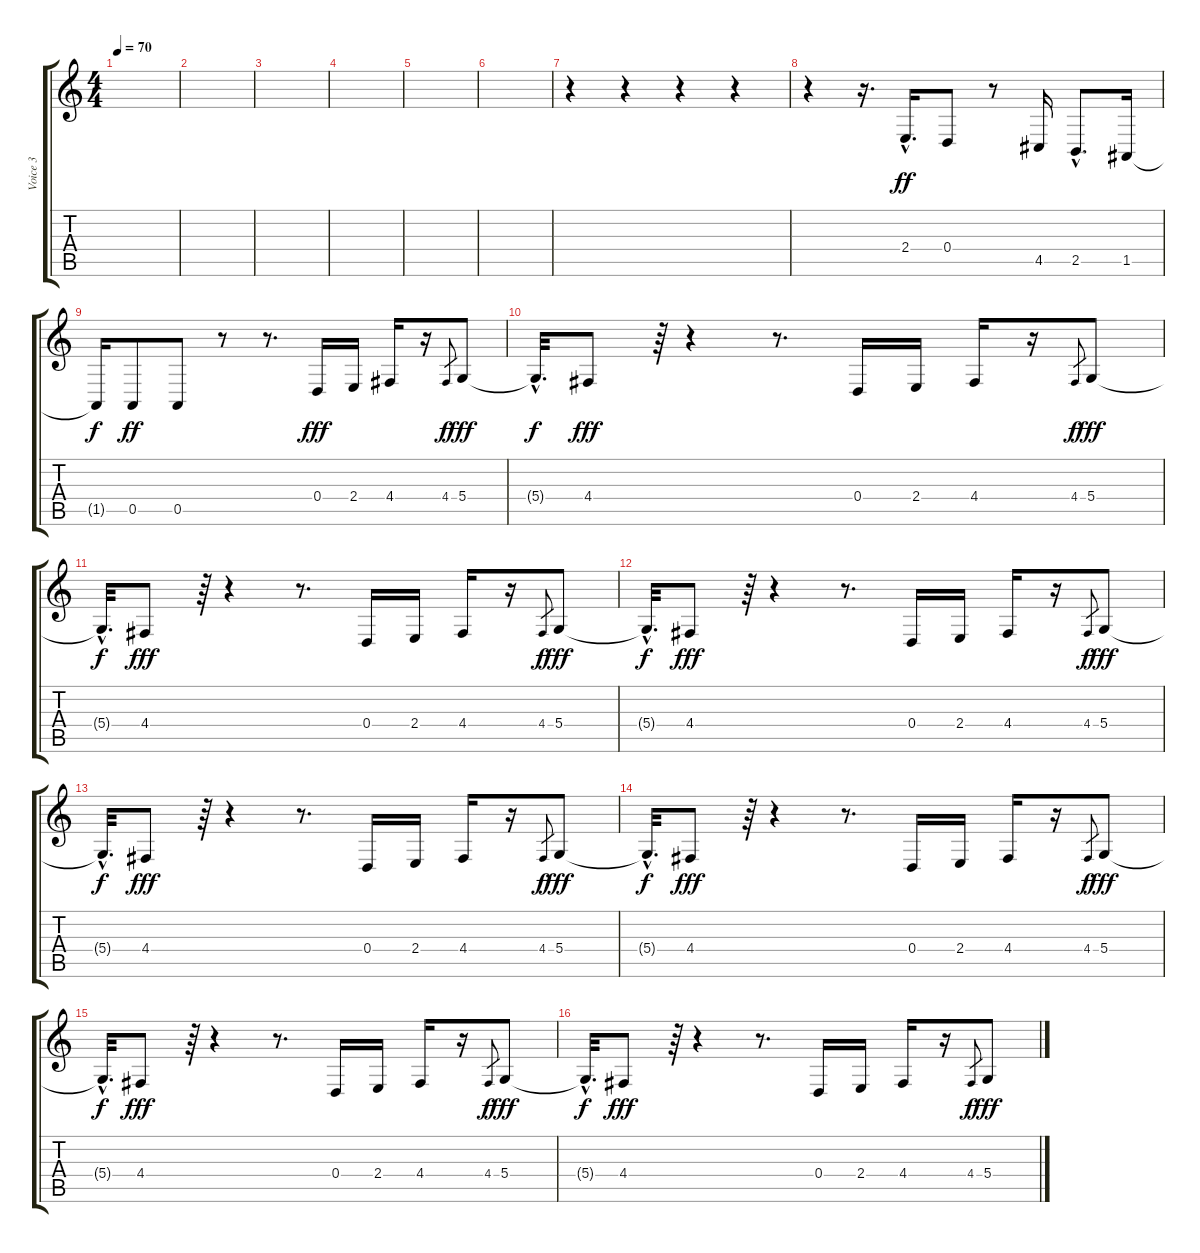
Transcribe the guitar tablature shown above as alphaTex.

\track ("Voice 3" "Voice 3") {instrument clarinet}
\staff {score tabs}
\tuning (E4 B3 G3 D3 A2 E2) {hide}
\ts (4 4)
\tempo 70
\clef g2
\ks c
|
|
|
|
|
|
r.4 r.4 r.4 r.4 |
r.4 r.16{d} 2.4{hac}.16{d dy ff} 0.4.8 r.8 4.5.16 2.5{hac}.8{d} 1.5.16 |
1.5{t}.16{dy f} 0.5.8{dy ff} 0.5.8 r.8 r.8{d} 0.4.16{dy fff} 2.4.16 4.4.16 r.16 4.4.8{gr dy f} 5.4.8{dy fff} |
5.4{hac t}.32{d dy f} 4.4.8{dy fff} r.64 r.4 r.8{d} 0.4.16 2.4.16 4.4.16 r.16 4.4.8{gr dy f} 5.4.8{dy fff} |
\section ("" "")
5.4{hac t}.32{d dy f} 4.4.8{dy fff} r.64 r.4 r.8{d} 0.4.16 2.4.16 4.4.16 r.16 4.4.8{gr dy f} 5.4.8{dy fff} |
5.4{hac t}.32{d dy f} 4.4.8{dy fff} r.64 r.4 r.8{d} 0.4.16 2.4.16 4.4.16 r.16 4.4.8{gr dy f} 5.4.8{dy fff} |
5.4{hac t}.32{d dy f} 4.4.8{dy fff} r.64 r.4 r.8{d} 0.4.16 2.4.16 4.4.16 r.16 4.4.8{gr dy f} 5.4.8{dy fff} |
5.4{hac t}.32{d dy f} 4.4.8{dy fff} r.64 r.4 r.8{d} 0.4.16 2.4.16 4.4.16 r.16 4.4.8{gr dy f} 5.4.8{dy fff} |
5.4{hac t}.32{d dy f} 4.4.8{dy fff} r.64 r.4 r.8{d} 0.4.16 2.4.16 4.4.16 r.16 4.4.8{gr dy f} 5.4.8{dy fff} |
5.4{hac t}.32{d dy f} 4.4.8{dy fff} r.64 r.4 r.8{d} 0.4.16 2.4.16 4.4.16 r.16 4.4.8{gr dy f} 5.4.8{dy fff}
